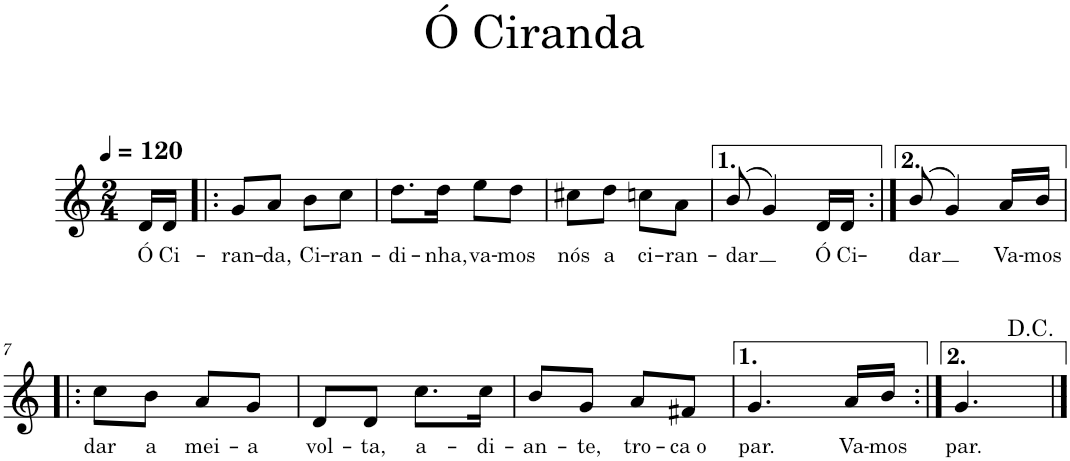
**kern	**text
*part1	*part1
*staff1	*staff1
*I"Voice, Voice	*
*I'Vo.	*
*clefG2	*
*k[]	*
*M2/4	*
*MM120	*
=1	=1
!	!LO:LY:b
16d/LL	Ó
!	!LO:LY:b
16d/JJ	Ci-
=2!|:	=2!|:
!	!LO:LY:b
8g/L	-ran-
!	!LO:LY:b
8a/J	-da,
!	!LO:LY:b
8b\L	Ci-
!	!LO:LY:b
8cc\J	-ran-
=3	=3
!	!LO:LY:b
8.dd\L	-di-
!	!LO:LY:b
16dd\Jk	-nha,
!	!LO:LY:b
8ee\L	va-
!	!LO:LY:b
8dd\J	-mos
=4	=4
!	!LO:LY:b
8cc#X\L	nós
!	!LO:LY:b
8dd\J	a
!	!LO:LY:b
8ccn\L	ci-
!	!LO:LY:b
8a\J	-ran-
=5	=5
!	!LO:LY:b
(>8b/	-dar
4g/)	.
!	!LO:LY:b
16d/LL	Ó
!	!LO:LY:b
16d/JJ	Ci-
=6:|!	=6:|!
!	!LO:LY:b
(>8b/	-dar
4g/)	.
!	!LO:LY:b
16a/LL	Va-
!	!LO:LY:b
16b/JJ	-mos
!!LO:LB:g=z
=7!|:	=7!|:
!	!LO:LY:b
8cc\L	dar
!	!LO:LY:b
8b\J	a
!	!LO:LY:b
8a/L	mei-
!	!LO:LY:b
8g/J	-a
=8	=8
!	!LO:LY:b
8d/L	vol-
!	!LO:LY:b
8d/J	-ta,
!	!LO:LY:b
8.cc\L	a-
!	!LO:LY:b
16cc\Jk	-di-
=9	=9
!	!LO:LY:b
8b/L	-an-
!	!LO:LY:b
8g/J	-te,
!	!LO:LY:b
8a/L	tro-
!	!LO:LY:b
8f#X/J	-ca o
=10	=10
!	!LO:LY:b
4.g/	par.
!	!LO:LY:b
16a/LL	Va-
!	!LO:LY:b
16b/JJ	-mos
=11:|!	=11:|!
!	!LO:LY:b
4.g/	par.
==	==
*-	*-
